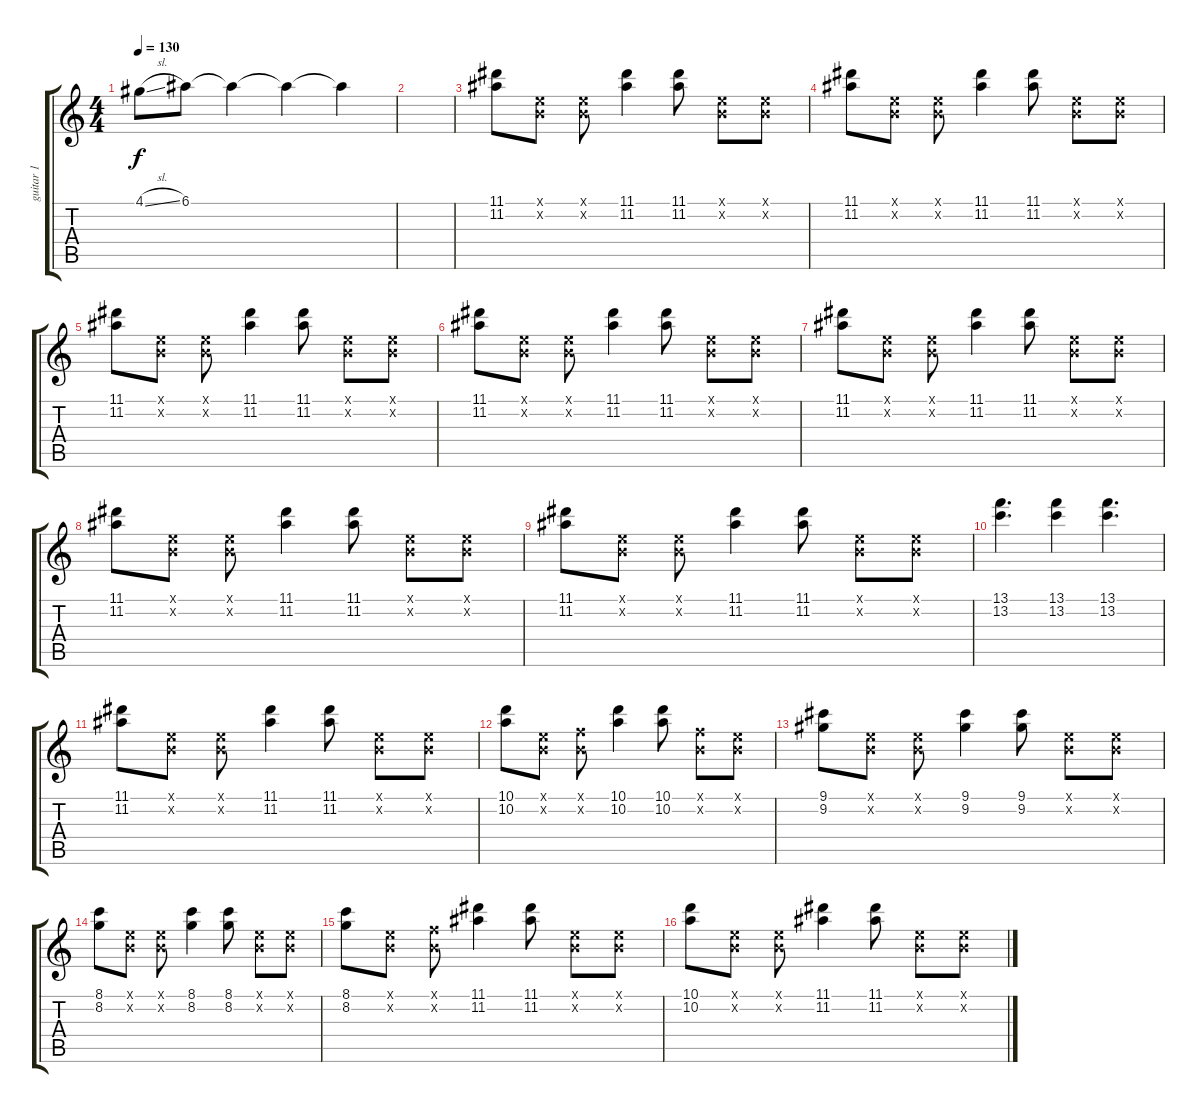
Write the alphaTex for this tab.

\track ("guitar 1" "guitar 1") {instrument overdrivenguitar}
\staff {score tabs}
\tuning (E4 B3 G3 D3 A2 E2) {hide}
\ts (4 4)
\tempo 130
\clef g2
\ks c
4.1{sl}.8{dy f} 6.1.8 6.1{t}.4 6.1{t}.4 6.1{t}.4 |
|
(11.1 11.2).8 (0.1{x} 0.2{x}).8 (0.1{x} 0.2{x}).8 (11.1 11.2).4 (11.1 11.2).8 (0.1{x} 0.2{x}).8 (0.1{x} 0.2{x}).8 |
(11.1 11.2).8 (0.1{x} 0.2{x}).8 (0.1{x} 0.2{x}).8 (11.1 11.2).4 (11.1 11.2).8 (0.1{x} 0.2{x}).8 (0.1{x} 0.2{x}).8 |
(11.1 11.2).8 (0.1{x} 0.2{x}).8 (0.1{x} 0.2{x}).8 (11.1 11.2).4 (11.1 11.2).8 (0.1{x} 0.2{x}).8 (0.1{x} 0.2{x}).8 |
(11.1 11.2).8 (0.1{x} 0.2{x}).8 (0.1{x} 0.2{x}).8 (11.1 11.2).4 (11.1 11.2).8 (0.1{x} 0.2{x}).8 (0.1{x} 0.2{x}).8 |
(11.1 11.2).8 (0.1{x} 0.2{x}).8 (0.1{x} 0.2{x}).8 (11.1 11.2).4 (11.1 11.2).8 (0.1{x} 0.2{x}).8 (0.1{x} 0.2{x}).8 |
(11.1 11.2).8 (0.1{x} 0.2{x}).8 (0.1{x} 0.2{x}).8 (11.1 11.2).4 (11.1 11.2).8 (0.1{x} 0.2{x}).8 (0.1{x} 0.2{x}).8 |
(11.1 11.2).8 (0.1{x} 0.2{x}).8 (0.1{x} 0.2{x}).8 (11.1 11.2).4 (11.1 11.2).8 (0.1{x} 0.2{x}).8 (0.1{x} 0.2{x}).8 |
(13.1 13.2).4{d} (13.1 13.2).4 (13.1 13.2).4{d} |
(11.1 11.2).8 (0.1{x} 0.2{x}).8 (0.1{x} 0.2{x}).8 (11.1 11.2).4 (11.1 11.2).8 (0.1{x} 0.2{x}).8 (0.1{x} 0.2{x}).8 |
(10.1 10.2).8 (0.1{x} 0.2{x}).8 (1.1{x} 0.2{x}).8 (10.1 10.2).4 (10.1 10.2).8 (1.1{x} 0.2{x}).8 (0.1{x} 0.2{x}).8 |
(9.1 9.2).8 (0.1{x} 0.2{x}).8 (0.1{x} 0.2{x}).8 (9.1 9.2).4 (9.1 9.2).8 (0.1{x} 0.2{x}).8 (0.1{x} 0.2{x}).8 |
(8.1 8.2).8 (0.1{x} 0.2{x}).8 (0.1{x} 0.2{x}).8 (8.1 8.2).4 (8.1 8.2).8 (0.1{x} 0.2{x}).8 (0.1{x} 0.2{x}).8 |
(8.1 8.2).8 (0.1{x} 0.2{x}).8 (1.1{x} 0.2{x}).8 (11.1 11.2).4 (11.1 11.2).8 (0.1{x} 0.2{x}).8 (0.1{x} 0.2{x}).8 |
(10.1 10.2).8 (0.1{x} 0.2{x}).8 (0.1{x} 0.2{x}).8 (11.1 11.2).4 (11.1 11.2).8 (0.1{x} 0.2{x}).8 (0.1{x} 0.2{x}).8
